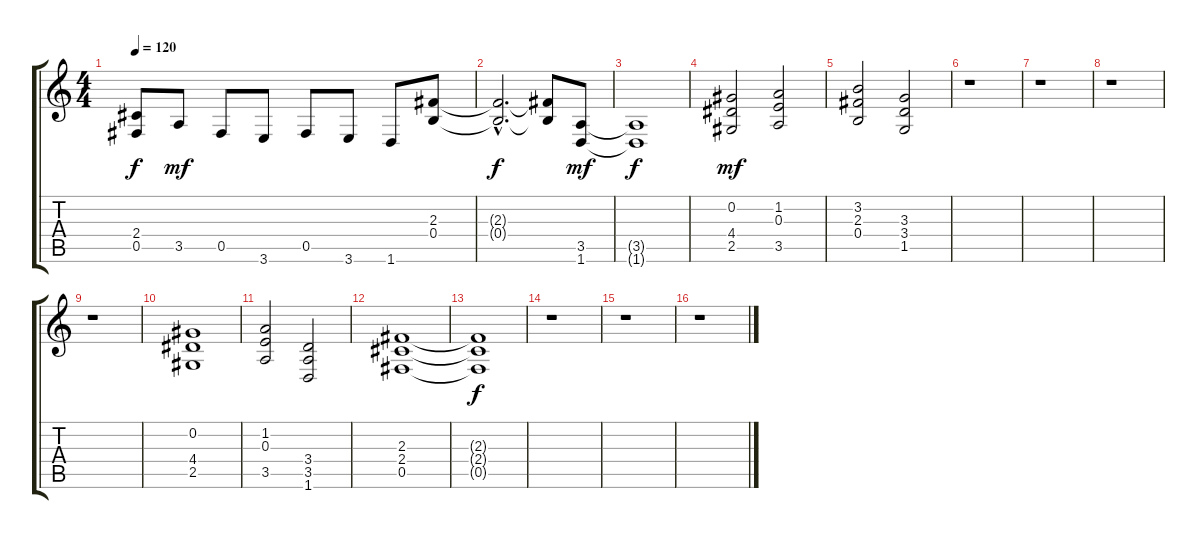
\track "" {instrument distortionguitar}
\staff {score tabs}
\tuning (Db4 Ab3 E3 B2 Gb2 Db2) {hide}
\ts (4 4)
\tempo 120
\clef g2
\ks c
(2.4{t} 0.5{t}).8{dy f} 3.5.8{dy mf} 0.5.8 3.6.8 0.5.8 3.6.8 1.6.8 (2.3 0.4).8 |
(2.3{hac t} 0.4{hac t}).2{d dy f} (2.3{t} 0.4{t}).8 (3.5 1.6).8{dy mf} |
(3.5{t} 1.6{t}).1{dy f} |
(0.2 4.4 2.5).2{dy mf} (1.2 0.3 3.5).2 |
(3.2 2.3 0.4).2 (3.3 3.4 1.5).2 |
r.1 |
r.1 |
r.1 |
r.1 |
(0.2 4.4 2.5).1 |
(1.2 0.3 3.5).2 (3.4 3.5 1.6).2 |
(2.3 2.4 0.5).1 |
(2.3{t} 2.4{t} 0.5{t}).1{dy f} |
r.1 |
r.1 |
r.1
